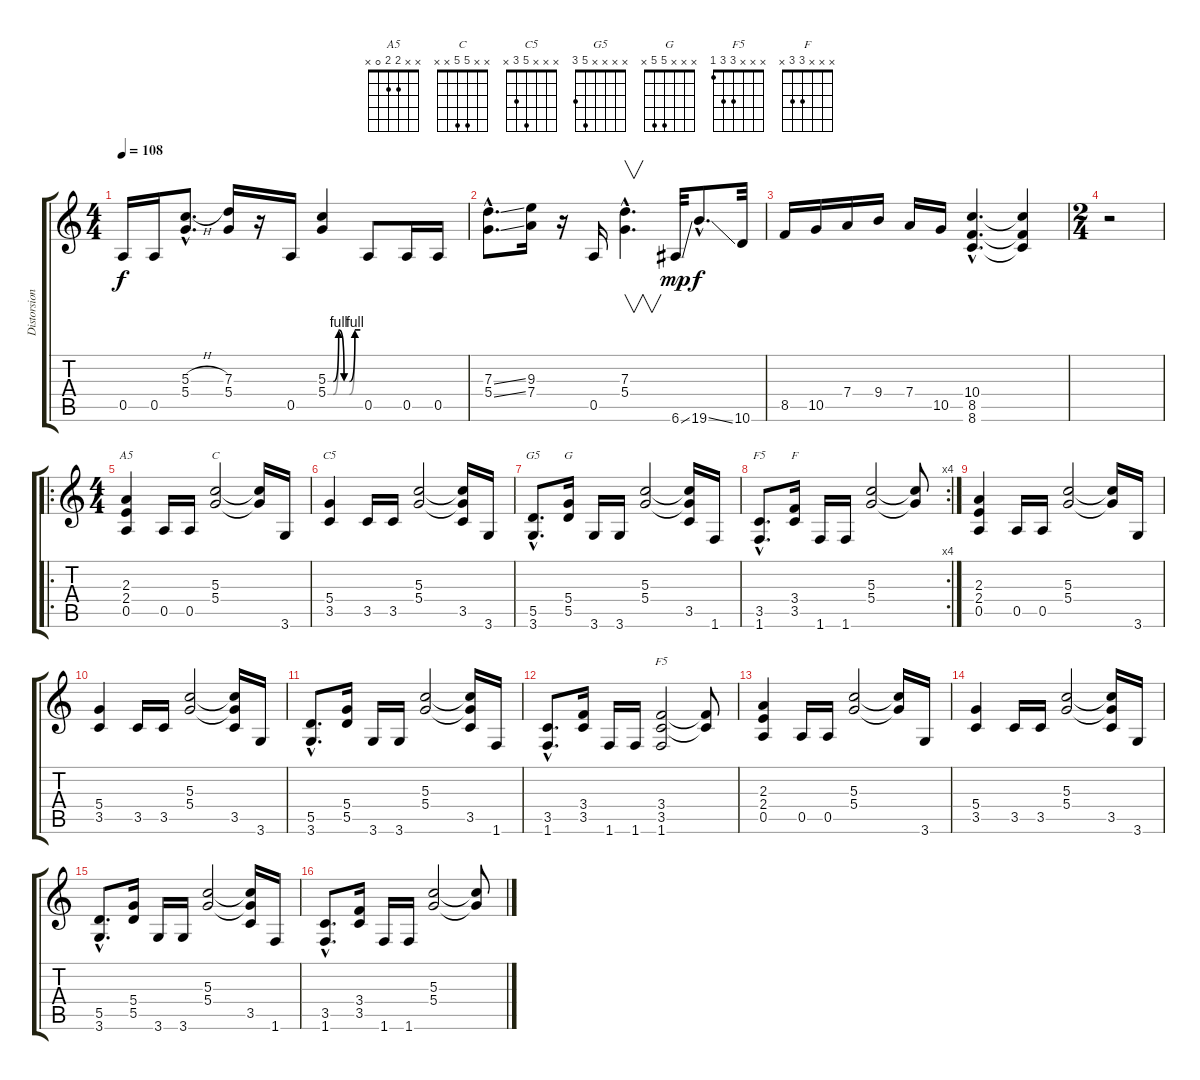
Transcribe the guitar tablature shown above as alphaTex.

\track ("Distorsion Guitar" "Distorsion") {instrument acousticguitarsteel}
\staff {score tabs}
\tuning (E4 B3 G3 D3 A2 E2) {hide}
\chord ("A5" x x 2 2 0 x)
\chord ("C" x x 5 5 x x)
\chord ("C5" x x x 5 3 x)
\chord ("G5" x x x x 5 3)
\chord ("G" x x x 5 5 x)
\chord ("F5" x x x x 3 1)
\chord ("F" x x x 3 3 x)
\chord ("F5" x x x 3 3 1)
\ts (4 4)
\tempo 108
\clef g2
\ks c
0.5.16{dy f} 0.5.16 (5.3{h hac} 5.4{hac}).8{d} (7.3 5.4).16 r.16 0.5.16 (5.3{be (custom 0 0 10 0 20 4 30 0 40 0 50 4 60 4)} 5.4{be (custom 0 0 10 0 20 4 30 0 40 0 50 4 60 4)}).4 0.5.8 0.5.16 0.5.16 |
(7.3{ss hac} 5.4{ss hac}).8{d} (9.3 7.4).16 r.16 0.5.16 (7.3{hac} 5.4{hac}).4{v d} 6.6{ss}.32{dy mp} 19.6{ss hac}.8{d dy f} 10.6.32 |
8.5.16 10.5.16 7.4.16 9.4.16 7.4.16 10.5.16 (10.4{hac} 8.5{hac} 8.6{hac}).4{d} (10.4{t} 8.5{t} 8.6{t}).4 |
\ts (2 4)
r.2 |
\ro
\ts (4 4)
(2.3 2.4 0.5).4{ch "A5"} 0.5.16 0.5.16 (5.3 5.4).2{ch "C"} (5.3{t} 5.4{t}).16 3.6.16 |
(5.4 3.5).4{ch "C5"} 3.5.16 3.5.16 (5.3 5.4).2 (5.3{t} 5.4{t} 3.5).16 3.6.16 |
(5.5{hac} 3.6{hac}).8{d ch "G5"} (5.4 5.5).16{ch "G"} 3.6.16 3.6.16 (5.3 5.4).2 (5.3{t} 5.4{t} 3.5).16 1.6.16 |
\rc 4
(3.5{hac} 1.6{hac}).8{d ch "F5"} (3.4 3.5).16{ch "F"} 1.6.16 1.6.16 (5.3 5.4).2 (5.3{t} 5.4{t}).8 |
(2.3 2.4 0.5).4 0.5.16 0.5.16 (5.3 5.4).2 (5.3{t} 5.4{t}).16 3.6.16 |
(5.4 3.5).4 3.5.16 3.5.16 (5.3 5.4).2 (5.3{t} 5.4{t} 3.5).16 3.6.16 |
(5.5{hac} 3.6{hac}).8{d} (5.4 5.5).16 3.6.16 3.6.16 (5.3 5.4).2 (5.3{t} 5.4{t} 3.5).16 1.6.16 |
(3.5{hac} 1.6{hac}).8{d} (3.4 3.5).16 1.6.16 1.6.16 (3.4 3.5 1.6).2{ch "F5"} (3.4{t} 3.5{t}).8 |
(2.3 2.4 0.5).4 0.5.16 0.5.16 (5.3 5.4).2 (5.3{t} 5.4{t}).16 3.6.16 |
(5.4 3.5).4 3.5.16 3.5.16 (5.3 5.4).2 (5.3{t} 5.4{t} 3.5).16 3.6.16 |
(5.5{hac} 3.6{hac}).8{d} (5.4 5.5).16 3.6.16 3.6.16 (5.3 5.4).2 (5.3{t} 5.4{t} 3.5).16 1.6.16 |
(3.5{hac} 1.6{hac}).8{d} (3.4 3.5).16 1.6.16 1.6.16 (5.3 5.4).2 (5.3{t} 5.4{t}).8
